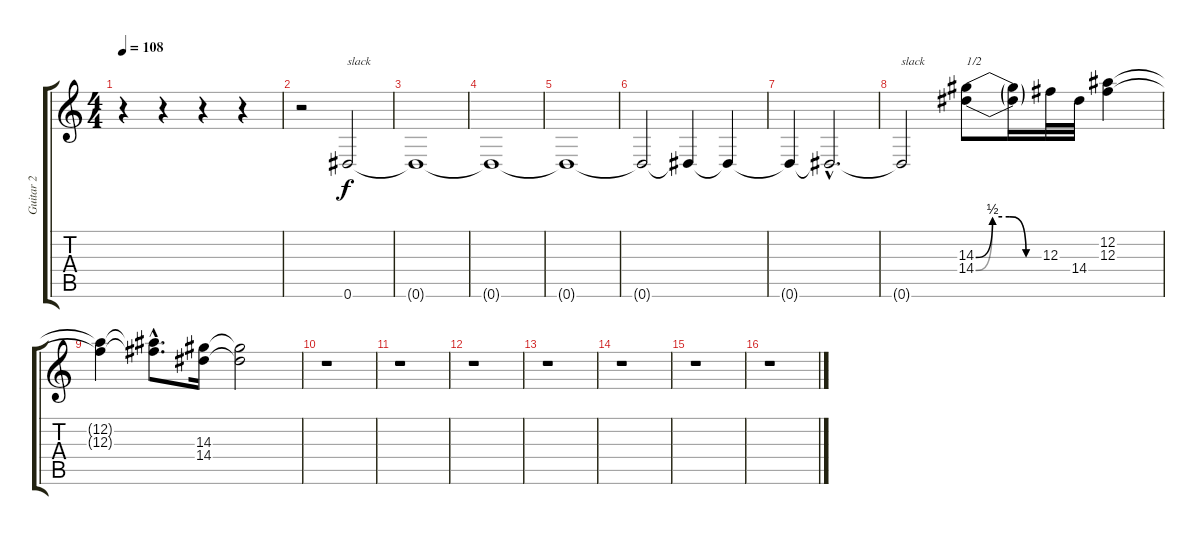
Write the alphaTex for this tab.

\track ("Guitar 2" "Guitar 2") {instrument electricguitarclean}
\staff {score tabs}
\tuning (Eb4 Bb3 Gb3 Db3 Ab2 Eb2) {hide}
\ts (4 4)
\tempo 108
\clef g2
\ks c
r.4{dy f instrument electricguitarclean} r.4 r.4 r.4 |
r.2 0.6.2{txt "slack"} |
0.6{t}.1 |
0.6{t}.1 |
0.6{t}.1 |
0.6{t}.2 0.6{t}.4 0.6{t}.4 |
0.6{t}.4 0.6{hac t}.2{d} |
0.6{t}.2{txt "slack"} (14.3{be (custom 0 0 15 2 30 2 45 0 60 0)} 14.4{be (custom 0 0 15 2 30 2 45 0 60 0)}).8{txt "1/2"} (14.3{t} 14.4{t}).16 12.3.32 14.4.32 (12.2 12.3).4 |
(12.2{t} 12.3{t}).4 (12.2{hac t} 12.3{hac t}).8{d} (14.3 14.4).16 (14.3{t} 14.4{t}).2 |
r.1 |
r.1 |
r.1 |
r.1 |
r.1 |
r.1 |
r.1
